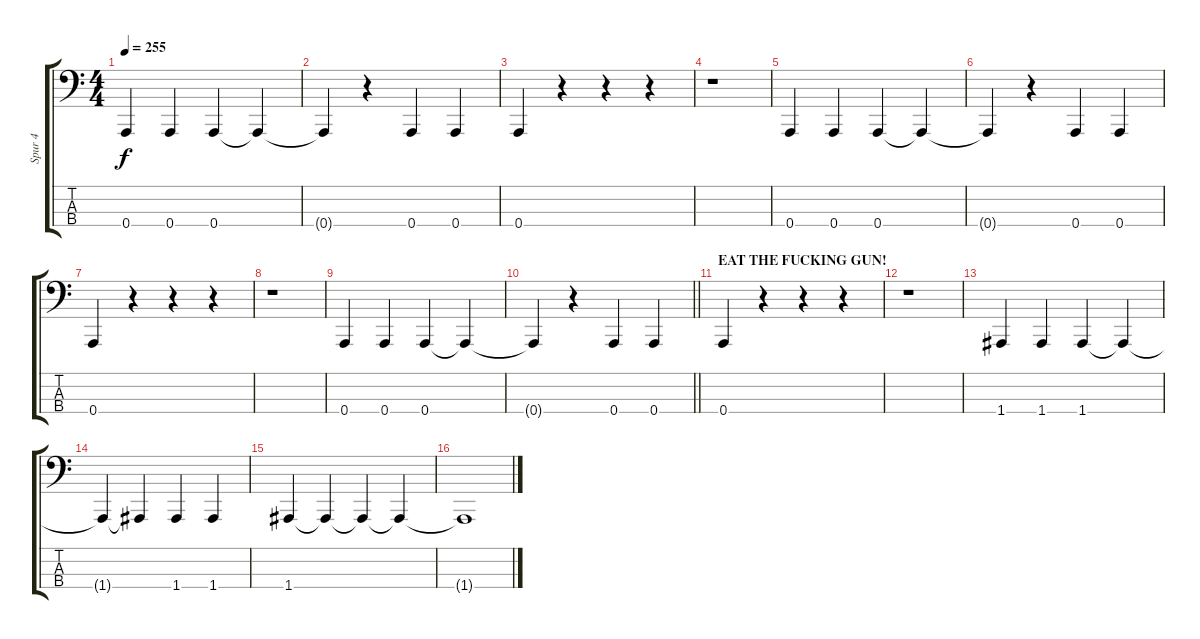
\track ("Spur 4" "Spur 4") {instrument electricbasspick}
\staff {score tabs}
\tuning (D2 A1 E1 A0) {hide}
\ts (4 4)
\tempo 255
\clef f4
\ks c
0.4.4{dy f} 0.4.4 0.4.4 0.4{t}.4 |
0.4{t}.4 r.4 0.4.4 0.4.4 |
0.4.4 r.4 r.4 r.4 |
r.1 |
0.4.4 0.4.4 0.4.4 0.4{t}.4 |
0.4{t}.4 r.4 0.4.4 0.4.4 |
0.4.4 r.4 r.4 r.4 |
r.1 |
0.4.4 0.4.4 0.4.4 0.4{t}.4 |
\barLineRight lightlight
0.4{t}.4 r.4 0.4.4 0.4.4 |
\section ("" "EAT THE FUCKING GUN!")
0.4.4 r.4 r.4 r.4 |
r.1 |
1.4.4 1.4.4 1.4.4 1.4{t}.4 |
1.4{t}.4 1.4{t}.4 1.4.4 1.4.4 |
1.4.4 1.4{t}.4 1.4{t}.4 1.4{t}.4 |
1.4{t}.1
